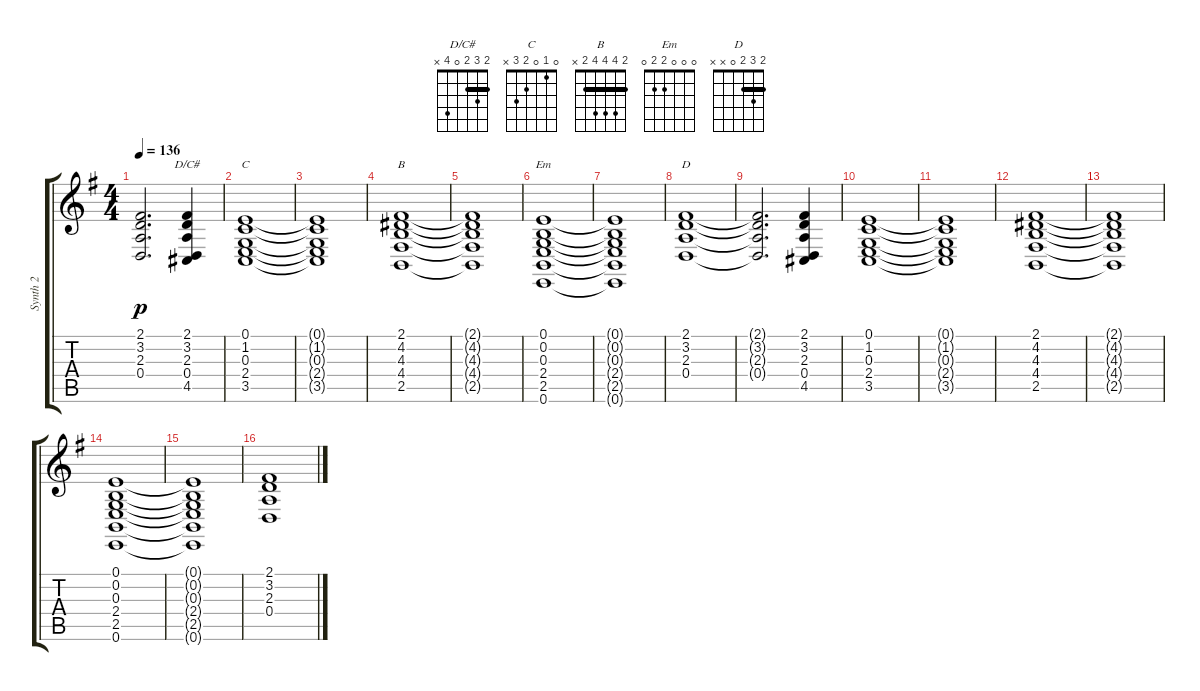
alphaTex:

\track ("Synth 2" "Synth 2") {instrument stringensemble1}
\staff {score tabs}
\tuning (E4 B3 G3 D3 A2 E2) {hide}
\chord ("D/C#" 2 3 2 0 4 x) {barre 2}
\chord ("C" 0 1 0 2 3 x)
\chord ("B" 2 4 4 4 2 x) {barre 2}
\chord ("Em" 0 0 0 2 2 0)
\chord ("D" 2 3 2 0 x x) {barre 2}
\ts (4 4)
\tempo 136
\clef g2
\ks g
(2.1{t} 3.2{t} 2.3{t} 0.4{t}).2{d dy p} (2.1 3.2 2.3 0.4 4.5).4{ch "D/C#"} |
(0.1 1.2 0.3 2.4 3.5).1{ch "C"} |
(0.1{t} 1.2{t} 0.3{t} 2.4{t} 3.5{t}).1 |
(2.1 4.2 4.3 4.4 2.5).1{ch "B"} |
(2.1{t} 4.2{t} 4.3{t} 4.4{t} 2.5{t}).1 |
(0.1 0.2 0.3 2.4 2.5 0.6).1{ch "Em"} |
(0.1{t} 0.2{t} 0.3{t} 2.4{t} 2.5{t} 0.6{t}).1 |
(2.1 3.2 2.3 0.4).1{ch "D"} |
(2.1{t} 3.2{t} 2.3{t} 0.4{t}).2{d} (2.1 3.2 2.3 0.4 4.5).4 |
(0.1 1.2 0.3 2.4 3.5).1 |
(0.1{t} 1.2{t} 0.3{t} 2.4{t} 3.5{t}).1 |
(2.1 4.2 4.3 4.4 2.5).1 |
(2.1{t} 4.2{t} 4.3{t} 4.4{t} 2.5{t}).1 |
(0.1 0.2 0.3 2.4 2.5 0.6).1 |
(0.1{t} 0.2{t} 0.3{t} 2.4{t} 2.5{t} 0.6{t}).1 |
(2.1 3.2 2.3 0.4).1
